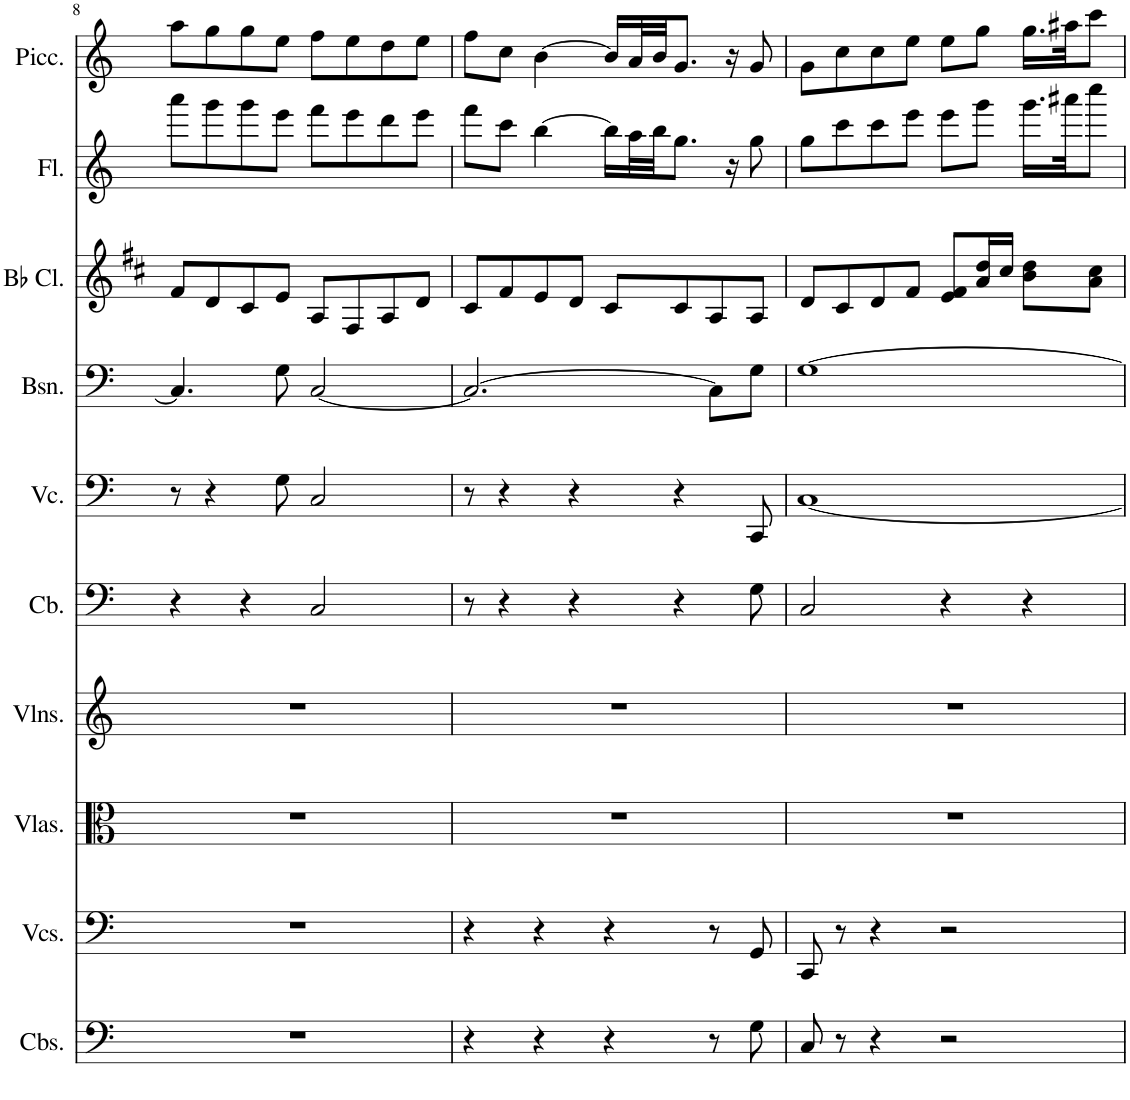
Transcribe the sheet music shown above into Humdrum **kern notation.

**kern	**kern	**kern	**kern	**kern	**kern	**kern	**kern	**kern	**kern
*part10	*part9	*part8	*part7	*part6	*part5	*part4	*part3	*part2	*part1
*staff10	*staff9	*staff8	*staff7	*staff6	*staff5	*staff4	*staff3	*staff2	*staff1
*I"Contrabasses	*I"Violoncellos	*I"Violas	*I"Violins	*I"Contrabass	*I"Violoncello	*I"Bassoon	*I"Bb Clarinet	*I"Flute	*I"Piccolo
*I'Cbs.	*I'Vcs.	*I'Vlas.	*I'Vlns.	*I'Cb.	*I'Vc.	*I'Bsn.	*I'Bb Cl.	*I'Fl.	*I'Picc.
!!LO:PB:g=z
*clefF4	*clefF4	*clefC3	*clefG2	*clefF4	*clefF4	*clefF4	*clefG2	*clefG2	*clefG2
*Trd7c12	*	*	*	*Trd7c12	*	*	*Trd1c2	*	*Trd-7c-12
*k[]	*k[]	*k[]	*k[]	*k[]	*k[]	*k[]	*k[f#c#]	*k[]	*k[]
*M4/4	*M4/4	*M4/4	*M4/4	*M4/4	*M4/4	*M4/4	*M4/4	*M4/4	*M4/4
=8	=8	=8	=8	=8	=8	=8	=8	=8	=8
1r	1r	1r	1r	4r	8r	4.C/]	8f#/L	8aaa\L	8aa\L
.	.	.	.	.	4r	.	8d/	8ggg\	8gg\
.	.	.	.	4r	.	.	8c#/	8ggg\	8gg\
.	.	.	.	.	8G\	8G\	8e/J	8eee\J	8ee\J
.	.	.	.	2C/	2C/	[2C/	8A/L	8fff\L	8ff\L
.	.	.	.	.	.	.	8F#/	8eee\	8ee\
.	.	.	.	.	.	.	8A/	8ddd\	8dd\
.	.	.	.	.	.	.	8d/J	8eee\J	8ee\J
=9	=9	=9	=9	=9	=9	=9	=9	=9	=9
4r	4r	1r	1r	8r	8r	2.C/_	8c#/L	8fff\L	8ff\L
.	.	.	.	4r	4r	.	8f#/	8ccc\J	8cc\J
4r	4r	.	.	.	.	.	8e/	[4bb\	[4b\
.	.	.	.	4r	4r	.	8d/J	.	.
4r	4r	.	.	.	.	.	8c#/L	16bb\LL]	16b/LL]
.	.	.	.	.	.	.	.	32aa\L	32a/L
.	.	.	.	.	.	.	.	32bb\JJ	32b/JJ
.	.	.	.	4r	4r	.	8c#/	8.gg\J	8.g/J
8r	8r	.	.	.	.	8C\L]	8A/	.	.
.	.	.	.	.	.	.	.	16r	16r
8G\	8GG/	.	.	8G\	8CC/	8G\J	8A/J	8gg\	8g/
=10	=10	=10	=10	=10	=10	=10	=10	=10	=10
8C/	8CC/	1r	1r	2C/	[1C	[1G	8d/L	8gg\L	8g\L
8r	8r	.	.	.	.	.	8c#/	8ccc\	8cc\
4r	4r	.	.	.	.	.	8d/	8ccc\	8cc\
.	.	.	.	.	.	.	8f#/J	8eee\J	8ee\J
2r	2r	.	.	4r	.	.	8e/ 8f#/L	8eee\L	8ee\L
.	.	.	.	.	.	.	16a/ 16dd/L	8ggg\J	8gg\J
.	.	.	.	.	.	.	16cc#/JJ	.	.
.	.	.	.	4r	.	.	8b\ 8dd\L	16.ggg\LL	16.gg\LL
.	.	.	.	.	.	.	.	32aaa#X\JK	32aa#X\JK
.	.	.	.	.	.	.	8a\ 8cc#\J	8cccc\J	8ccc\J
=	=	=	=	=	=	=	=	=	=
*-	*-	*-	*-	*-	*-	*-	*-	*-	*-
